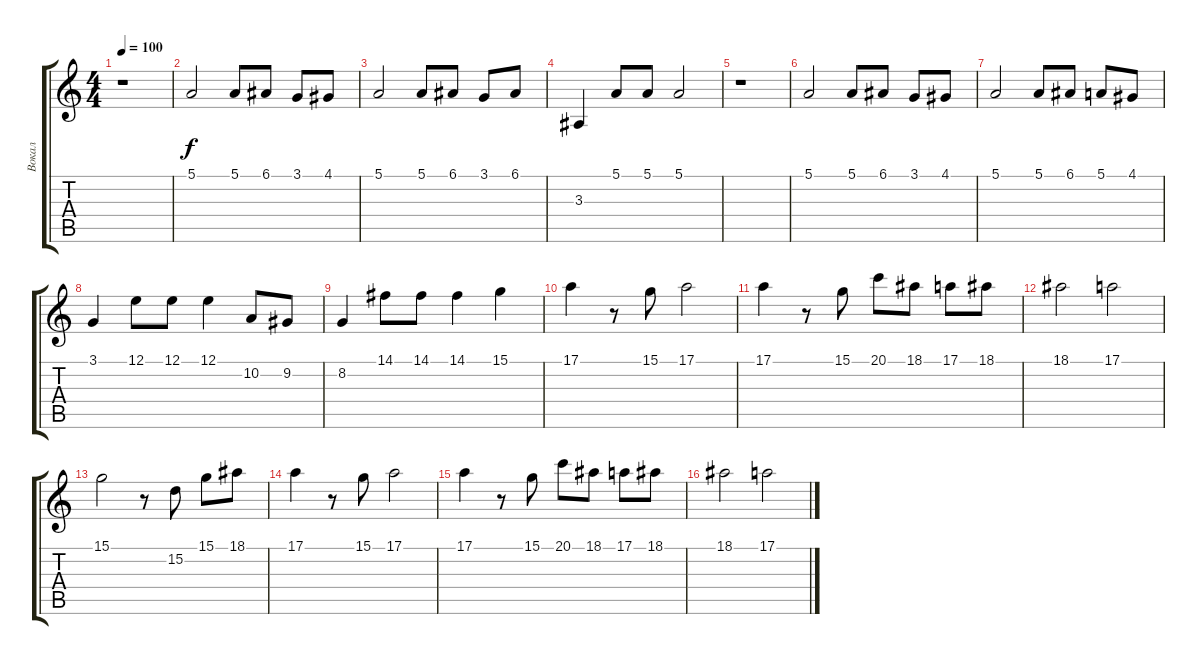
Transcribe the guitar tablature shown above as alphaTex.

\track ("Вокал" "Вокал") {instrument flute}
\staff {score tabs}
\tuning (E4 B3 G3 D3 A2 E2) {hide}
\ts (4 4)
\tempo 100
\clef g2
\ks c
r.1{dy f} |
5.1.2 5.1.8 6.1.8 3.1.8 4.1.8 |
5.1.2 5.1.8 6.1.8 3.1.8 6.1.8 |
3.3.4 5.1.8 5.1.8 5.1.2 |
r.1 |
5.1.2 5.1.8 6.1.8 3.1.8 4.1.8 |
5.1.2 5.1.8 6.1.8 5.1.8 4.1.8 |
3.1.4 12.1.8 12.1.8 12.1.4 10.2.8 9.2.8 |
8.2.4 14.1.8 14.1.8 14.1.4 15.1.4 |
17.1.4 r.8 15.1.8 17.1.2 |
17.1.4 r.8 15.1.8 20.1.8 18.1.8 17.1.8 18.1.8 |
18.1.2 17.1.2 |
15.1.2 r.8 15.2.8 15.1.8 18.1.8 |
17.1.4 r.8 15.1.8 17.1.2 |
17.1.4 r.8 15.1.8 20.1.8 18.1.8 17.1.8 18.1.8 |
18.1.2 17.1.2
